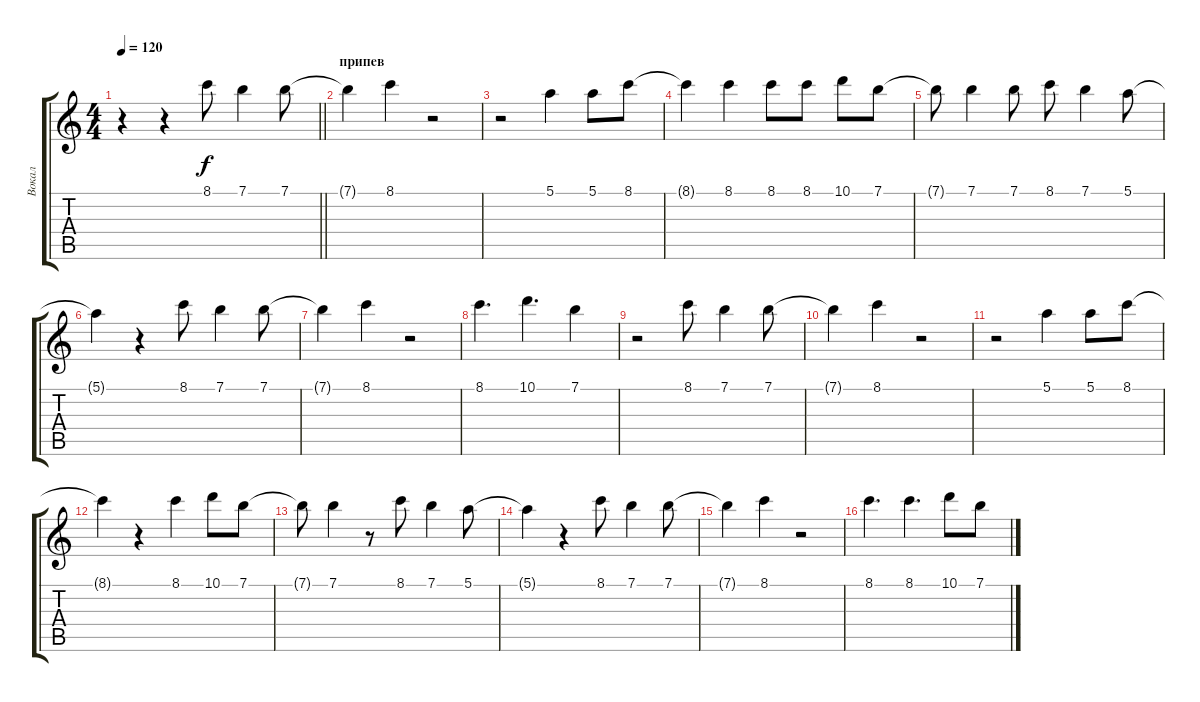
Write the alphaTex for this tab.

\track ("Вокал" "Вокал") {instrument distortionguitar}
\staff {score tabs}
\tuning (E4 B3 G3 D3 A2 E2) {hide}
\ts (4 4)
\tempo 120
\clef g2
\barLineRight lightlight
\ks c
r.4{dy f} r.4 8.1.8 7.1.4 7.1.8 |
\section ("" "припев")
7.1{t}.4 8.1.4 r.2 |
r.2 5.1.4 5.1.8 8.1.8 |
8.1{t}.4 8.1.4 8.1.8 8.1.8 10.1.8 7.1.8 |
7.1{t}.8 7.1.4 7.1.8 8.1.8 7.1.4 5.1.8 |
5.1{t}.4 r.4 8.1.8 7.1.4 7.1.8 |
7.1{t}.4 8.1.4 r.2 |
8.1.4{d} 10.1.4{d} 7.1.4 |
r.2 8.1.8 7.1.4 7.1.8 |
7.1{t}.4 8.1.4 r.2 |
r.2 5.1.4 5.1.8 8.1.8 |
8.1{t}.4 r.4 8.1.4 10.1.8 7.1.8 |
7.1{t}.8 7.1.4 r.8 8.1.8 7.1.4 5.1.8 |
5.1{t}.4 r.4 8.1.8 7.1.4 7.1.8 |
7.1{t}.4 8.1.4 r.2 |
8.1.4{d} 8.1.4{d} 10.1.8 7.1.8
